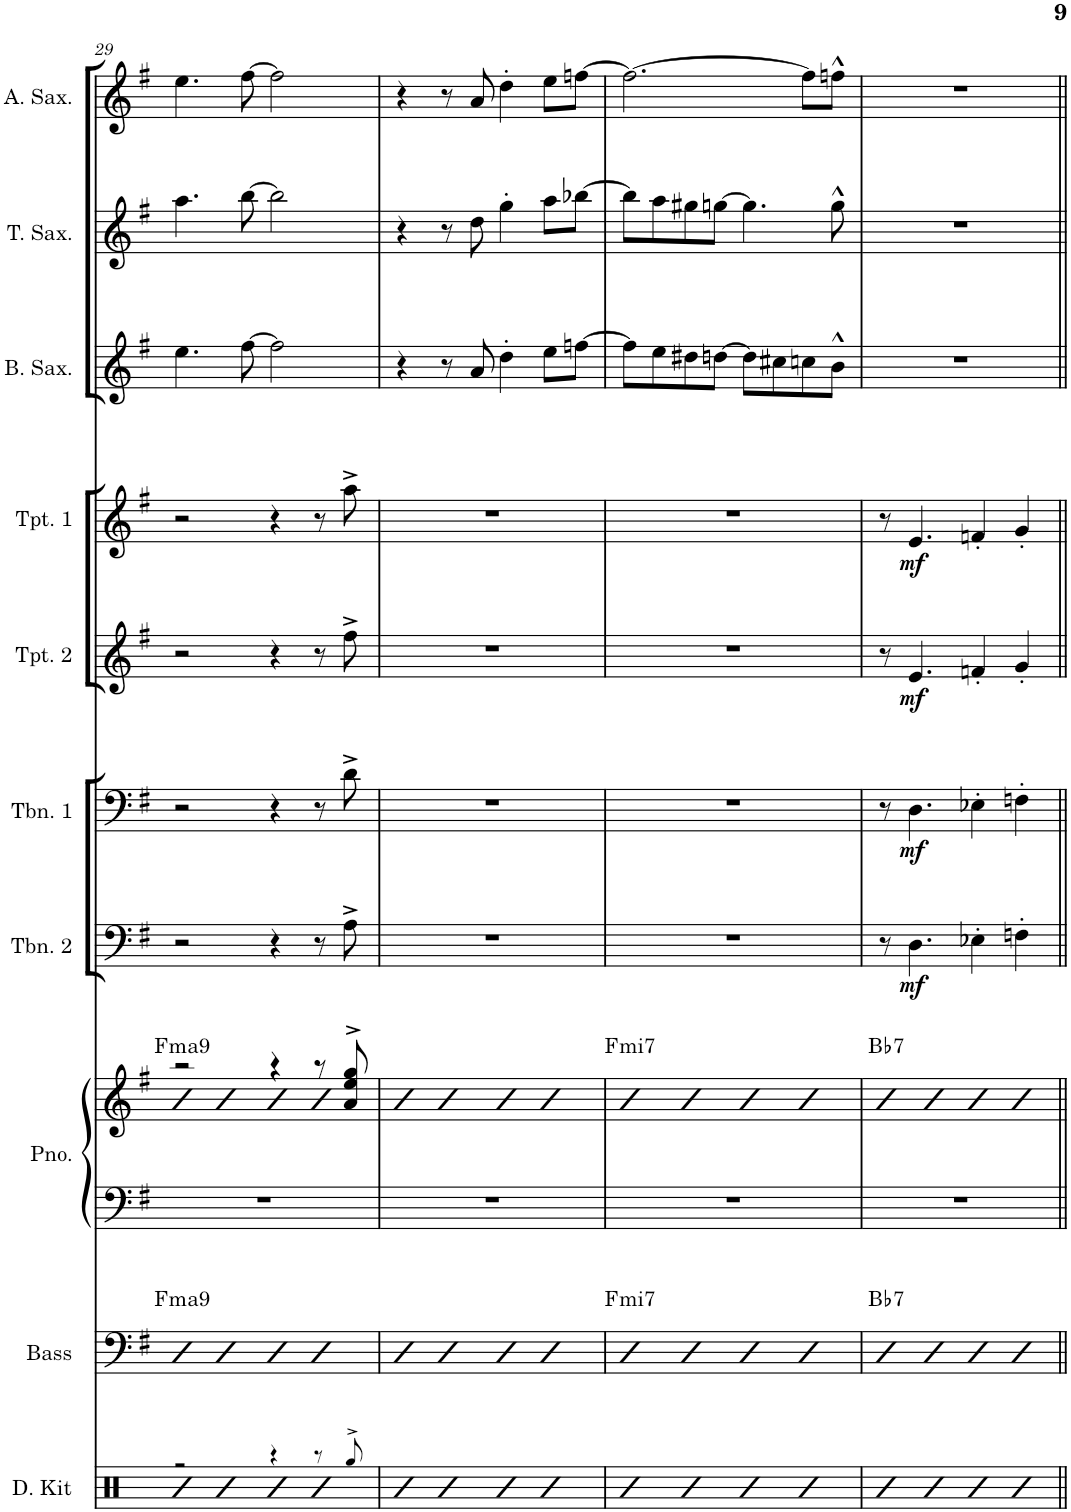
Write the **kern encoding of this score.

**kern	**kern	**harte	**kern	**kern	**harte	**kern	**dynam	**kern	**dynam	**kern	**dynam	**kern	**dynam	**kern	**kern	**kern
*part10	*part9	*part9	*part8	*part8	*part8	*part7	*part7	*part6	*part6	*part5	*part5	*part4	*part4	*part3	*part2	*part1
*staff11	*staff10	*	*staff9	*staff8	*	*staff7	*staff7	*staff6	*staff6	*staff5	*staff5	*staff4	*staff4	*staff3	*staff2	*staff1
*I"Drum Kit	*I"Acoustic Bass	*	*I"Piano	*	*	*I"Trombone 2	*	*I"Trombone 1	*	*I"Trumpet 2	*	*I"Trumpet 1	*	*I"Baritone Sax	*I"Tenor Sax	*I"Alto Sax
*I'D. Kit	*I'Bass	*	*I'Pno.	*	*	*I'Tbn. 2	*	*I'Tbn. 1	*	*I'Tpt. 2	*	*I'Tpt. 1	*	*I'B. Sax.	*I'T. Sax.	*I'A. Sax.
!!LO:PB:g=z
*clefX	*clefF4	*	*clefF4	*clefG2	*	*clefF4	*	*clefF4	*	*clefG2	*	*clefG2	*	*clefG2	*clefG2	*clefG2
*	*Trd7c12	*	*	*	*	*	*	*	*	*Trd1c2	*	*Trd1c2	*	*Trd12c21	*Trd8c14	*Trd5c9
*k[]	*k[f#]	*	*k[f#]	*k[f#]	*	*k[f#]	*	*k[f#]	*	*k[f#]	*	*k[f#]	*	*k[f#]	*k[f#]	*k[f#]
*M4/4	*M4/4	*	*M4/4	*M4/4	*	*M4/4	*	*M4/4	*	*M4/4	*	*M4/4	*	*M4/4	*M4/4	*M4/4
=29	=29	=29	=29	=29	=29	=29	=29	=29	=29	=29	=29	=29	=29	=29	=29	=29
*^	*	*	*	*^	*	*	*	*	*	*	*	*	*	*	*	*
!	!	!	!LO:H:kt=ma9	!	!	!	!LO:H:kt=ma9	!	!	!	!	!	!	!	!	!	!	!
4R	2r	4bb	F:maj9	1r	2r	4b	F:maj9	2r	.	2r	.	2r	.	2r	.	4.ee\	4.aa\	4.ee\
4R	.	4bb	.	.	.	4b	.	.	.	.	.	.	.	.	.	.	.	.
.	.	.	.	.	.	.	.	.	.	.	.	.	.	.	.	[8ff#\	[8bb\	[8ff#\
4R	4r	4bb	.	.	4r	4b	.	4r	.	4r	.	4r	.	4r	.	2ff#\]	2bb\]	2ff#\]
4R	8r	4bb	.	.	8r	4b	.	8r	.	8r	.	8r	.	8r	.	.	.	.
.	8Rgg^/	.	.	.	8a/^ 8ee/^ 8gg/^	.	.	8A^\	.	8d^\	.	8ff#^\	.	8aa^\	.	.	.	.
*v	*v	*	*	*	*v	*v	*	*	*	*	*	*	*	*	*	*	*	*
=30	=30	=30	=30	=30	=30	=30	=30	=30	=30	=30	=30	=30	=30	=30	=30	=30
4R	4bb	.	1r	4b	.	1r	.	1r	.	1r	.	1r	.	4r	4r	4r
4R	4bb	.	.	4b	.	.	.	.	.	.	.	.	.	8r	8r	8r
.	.	.	.	.	.	.	.	.	.	.	.	.	.	8a/	8dd\	8a/
4R	4bb	.	.	4b	.	.	.	.	.	.	.	.	.	4dd'\	4gg'\	4dd'\
4R	4bb	.	.	4b	.	.	.	.	.	.	.	.	.	8ee\L	8aa\L	8ee\L
.	.	.	.	.	.	.	.	.	.	.	.	.	.	[8ffn\J	[8bb-X\J	[8ffn\J
=31	=31	=31	=31	=31	=31	=31	=31	=31	=31	=31	=31	=31	=31	=31	=31	=31
!	!	!LO:H:kt=mi7	!	!	!LO:H:kt=mi7	!	!	!	!	!	!	!	!	!	!	!
4R	4bb	F:min7	1r	4b	F:min7	1r	.	1r	.	1r	.	1r	.	8ff\L]	8bb-\L]	2.ff\_
.	.	.	.	.	.	.	.	.	.	.	.	.	.	8ee\	8aa\	.
4R	4bb	.	.	4b	.	.	.	.	.	.	.	.	.	8dd#X\	8gg#X\	.
.	.	.	.	.	.	.	.	.	.	.	.	.	.	[8ddn\J	[8ggn\J	.
4R	4bb	.	.	4b	.	.	.	.	.	.	.	.	.	8dd\L]	4.gg\]	.
.	.	.	.	.	.	.	.	.	.	.	.	.	.	8cc#X\	.	.
4R	4bb	.	.	4b	.	.	.	.	.	.	.	.	.	8ccn\	.	8ff\L]
.	.	.	.	.	.	.	.	.	.	.	.	.	.	8b^^\J	8gg^^\	8ffn^^\J
=32	=32	=32	=32	=32	=32	=32	=32	=32	=32	=32	=32	=32	=32	=32	=32	=32
!	!	!LO:H:kt=7	!	!	!LO:H:kt=7	!	!	!	!	!	!	!	!	!	!	!
4R	4bbn	Bb:7	1r	4bn	Bb:7	8r	.	8r	.	8r	.	8r	.	1r	1r	1r
!	!	!	!	!	!	!	!LO:DY:b	!	!LO:DY:b	!	!LO:DY:b	!	!LO:DY:b	!	!	!
.	.	.	.	.	.	4.D\	mf	4.D\	mf	4.e/	mf	4.e/	mf	.	.	.
4R	4bb	.	.	4b	.	.	.	.	.	.	.	.	.	.	.	.
4R	4bb	.	.	4b	.	4E-X'\	.	4E-X'\	.	4fn'/	.	4fn'/	.	.	.	.
4R	4bb	.	.	4b	.	4Fn'\	.	4Fn'\	.	4g'/	.	4g'/	.	.	.	.
=||	=||	=||	=||	=||	=||	=||	=||	=||	=||	=||	=||	=||	=||	=||	=||	=||
*-	*-	*-	*-	*-	*-	*-	*-	*-	*-	*-	*-	*-	*-	*-	*-	*-
